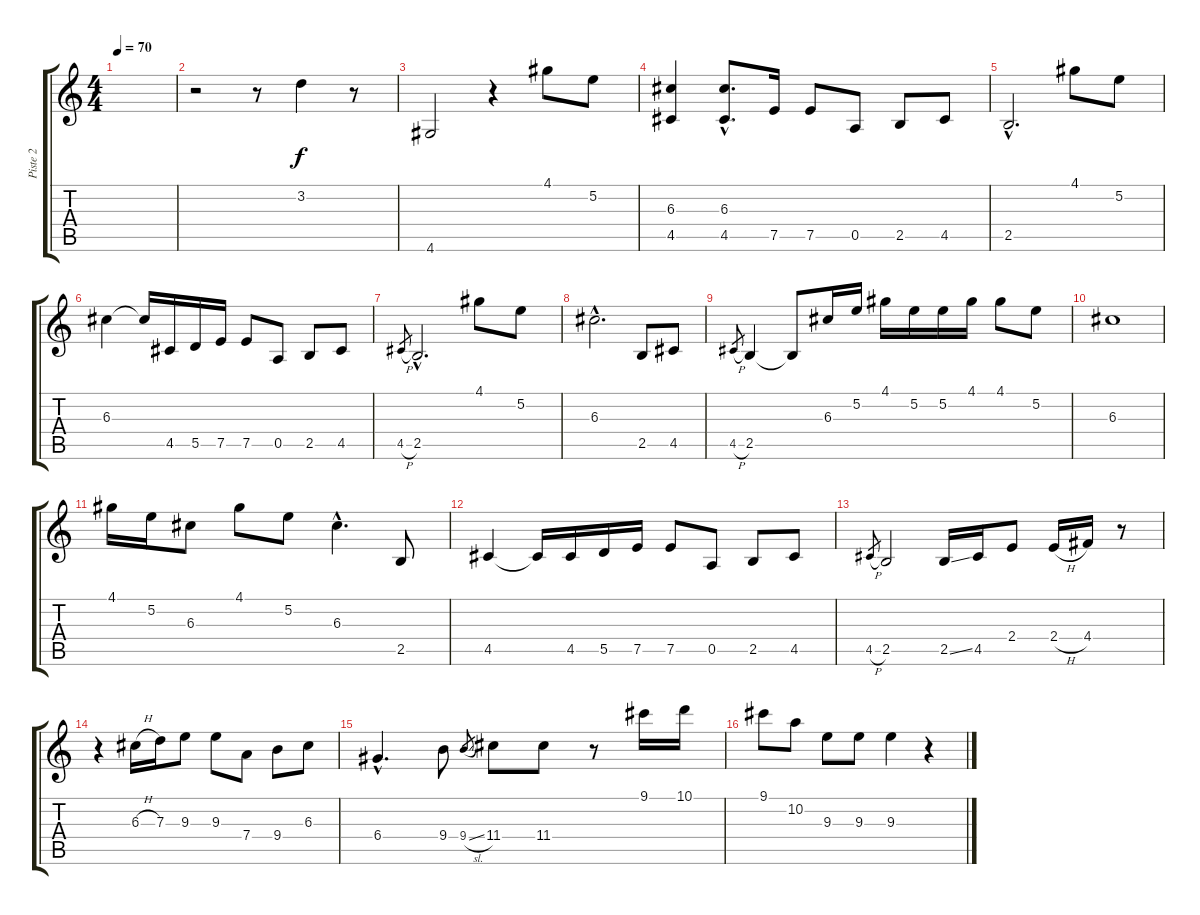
\track ("Piste 2" "Piste 2") {instrument electricguitarclean}
\staff {score tabs}
\tuning (E4 B3 G3 D3 A2 E2) {hide}
\ts (4 4)
\tempo 70
\clef g2
\ks c
|
r.2 r.8 3.2.4 r.8 |
4.6.2 r.4 4.1.8 5.2.8 |
(6.3 4.5).4 (6.3{hac} 4.5{hac}).8{d} 7.5.16 7.5.8 0.5.8 2.5.8 4.5.8 |
2.5{hac}.2{d} 4.1.8 5.2.8 |
6.3.4 6.3{t}.16 4.5.16 5.5.16 7.5.16 7.5.8 0.5.8 2.5.8 4.5.8 |
4.5{h}.8{gr} 2.5{hac}.2{d} 4.1.8 5.2.8 |
6.3{hac}.2{d} 2.5.8 4.5.8 |
4.5{h}.8{gr} 2.5.4 2.5{t}.8 6.3.16 5.2.16 4.1.16 5.2.16 5.2.16 4.1.16 4.1.8 5.2.8 |
6.3.1 |
4.1.16 5.2.16 6.3.8 4.1.8 5.2.8 6.3{hac}.4{d} 2.5.8 |
4.5.4 4.5{t}.16 4.5.16 5.5.16 7.5.16 7.5.8 0.5.8 2.5.8 4.5.8 |
4.5{h}.8{gr} 2.5.2 2.5{ss}.16 4.5.16 2.4.8 2.4{h}.16 4.4.16 r.8 |
r.4 6.3{h}.16 7.3.16 9.3.8 9.3.8 7.4.8 9.4.8 6.3.8 |
6.4{hac}.4{d} 9.4.8 9.4{sl}.8{gr} 11.4.8 11.4.8 r.8 9.1.16 10.1.16 |
9.1.8 10.2.8 9.3.8 9.3.8 9.3.4 r.4
